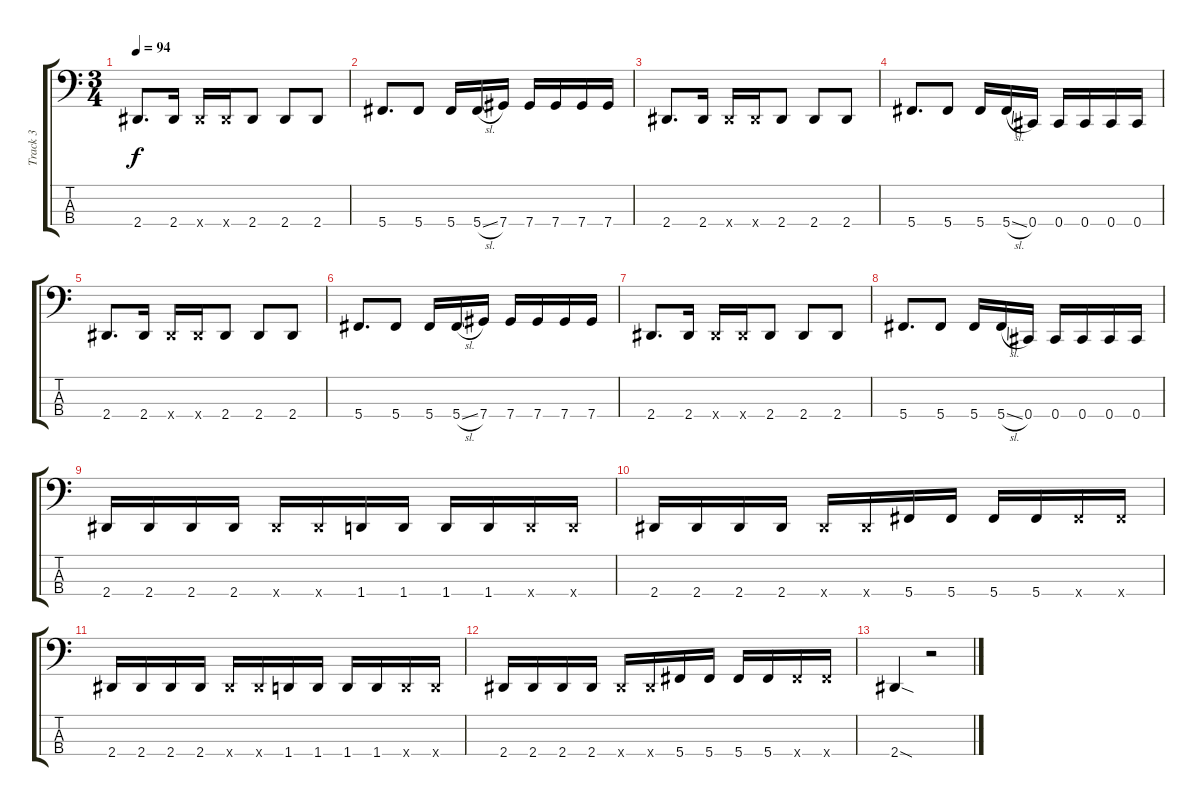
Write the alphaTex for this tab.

\track ("Track 3" "Track 3") {instrument electricbasspick}
\staff {score tabs}
\tuning (Gb2 Db2 Ab1 Db1) {hide}
\ts (3 4)
\tempo 94
\clef f4
\ks c
2.4.8{d dy f} 2.4.16 2.4{x}.16 2.4{x}.16 2.4.8 2.4.8 2.4.8 |
5.4.8{d} 5.4.8 5.4.16 5.4{sl}.16 7.4.16 7.4.16 7.4.16 7.4.16 7.4.16 |
2.4.8{d} 2.4.16 2.4{x}.16 2.4{x}.16 2.4.8 2.4.8 2.4.8 |
5.4.8{d} 5.4.8 5.4.16 5.4{sl}.16 0.4.16 0.4.16 0.4.16 0.4.16 0.4.16 |
2.4.8{d} 2.4.16 2.4{x}.16 2.4{x}.16 2.4.8 2.4.8 2.4.8 |
5.4.8{d} 5.4.8 5.4.16 5.4{sl}.16 7.4.16 7.4.16 7.4.16 7.4.16 7.4.16 |
2.4.8{d} 2.4.16 2.4{x}.16 2.4{x}.16 2.4.8 2.4.8 2.4.8 |
5.4.8{d} 5.4.8 5.4.16 5.4{sl}.16 0.4.16 0.4.16 0.4.16 0.4.16 0.4.16 |
2.4.16 2.4.16 2.4.16 2.4.16 2.4{x}.16 2.4{x}.16 1.4.16 1.4.16 1.4.16 1.4.16 1.4{x}.16 1.4{x}.16 |
2.4.16 2.4.16 2.4.16 2.4.16 2.4{x}.16 2.4{x}.16 5.4.16 5.4.16 5.4.16 5.4.16 5.4{x}.16 5.4{x}.16 |
2.4.16 2.4.16 2.4.16 2.4.16 2.4{x}.16 2.4{x}.16 1.4.16 1.4.16 1.4.16 1.4.16 1.4{x}.16 1.4{x}.16 |
2.4.16 2.4.16 2.4.16 2.4.16 2.4{x}.16 2.4{x}.16 5.4.16 5.4.16 5.4.16 5.4.16 5.4{x}.16 5.4{x}.16 |
2.4{sod}.4 r.2
